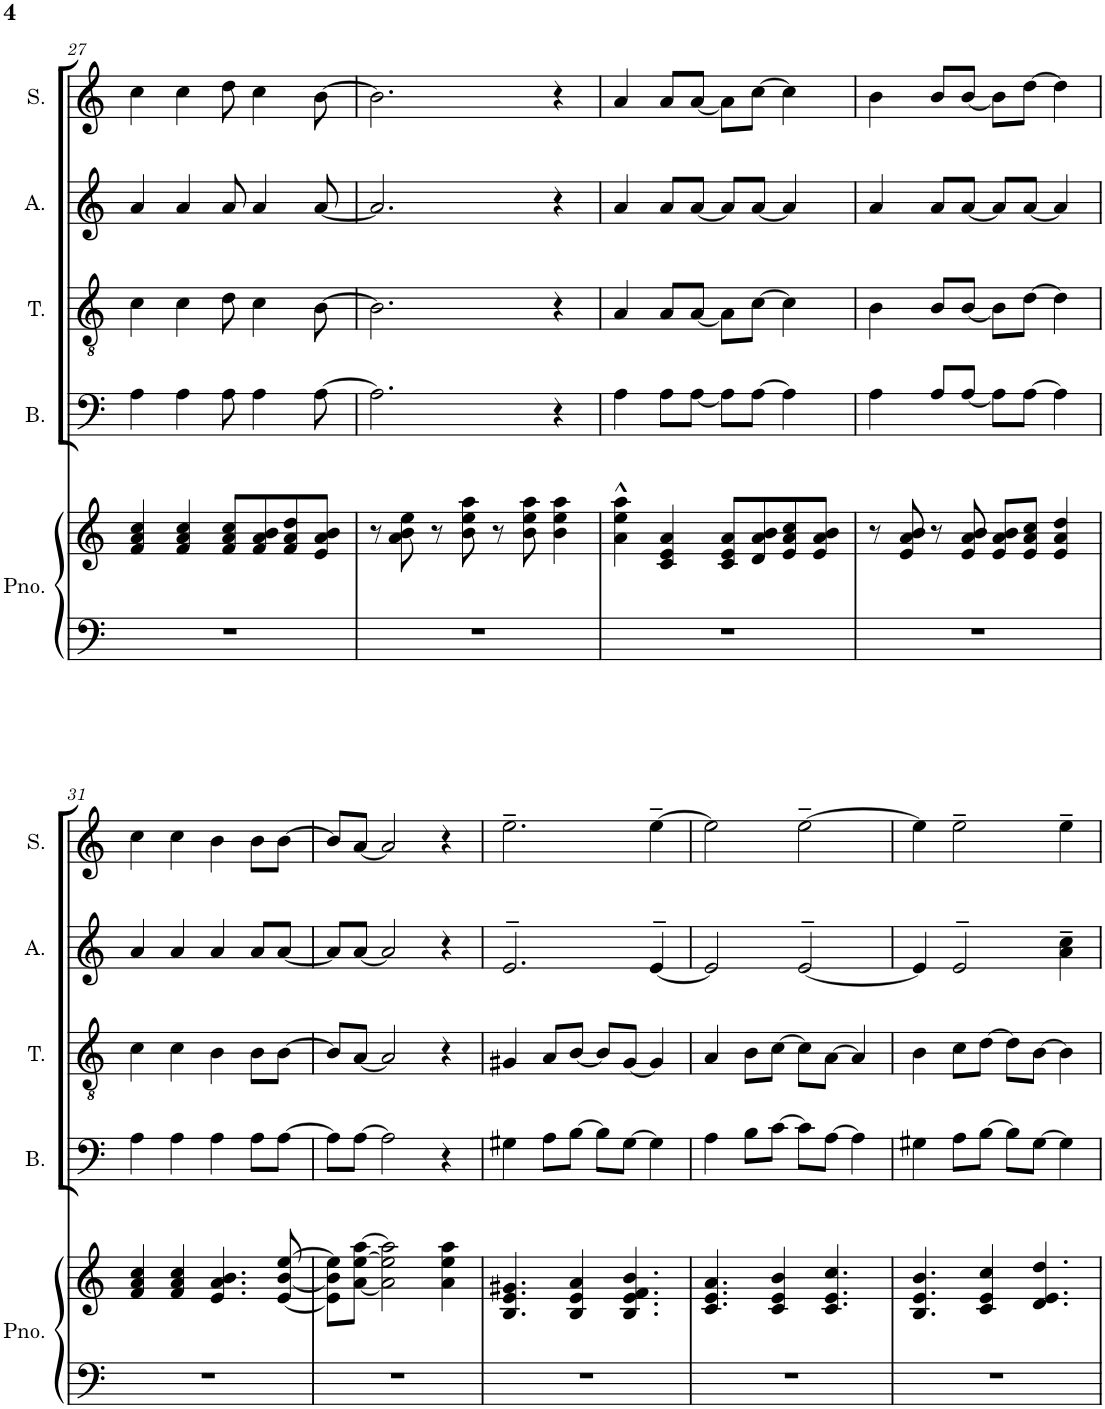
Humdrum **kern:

**kern	**kern	**kern	**kern	**kern	**kern
*part5	*part5	*part4	*part3	*part2	*part1
*staff6	*staff5	*staff4	*staff3	*staff2	*staff1
*I"Piano	*	*I"Bass	*I"Tenor	*I"Alto	*I"Soprano
*I'Pno.	*	*I'B.	*I'T.	*I'A.	*I'S.
!!LO:PB:g=z
*clefF4	*clefG2	*clefF4	*clefGv2	*clefG2	*clefG2
*k[]	*k[]	*k[]	*k[]	*k[]	*k[]
*M4/4	*M4/4	*M4/4	*M4/4	*M4/4	*M4/4
=27	=27	=27	=27	=27	=27
1r	4f/ 4a/ 4cc/	4A\	4c\	4a/	4cc\
.	4f/ 4a/ 4cc/	4A\	4c\	4a/	4cc\
.	8f/ 8a/ 8cc/L	8A\	8d\	8a/	8dd\
.	8f/ 8a/ 8b/	4A\	4c\	4a/	4cc\
.	8f/ 8a/ 8dd/	.	.	.	.
.	8e/ 8a/ 8b/J	[8A\	[8B\	[8a/	[8b\
=28	=28	=28	=28	=28	=28
1r	8r	2.A\]	2.B\]	2.a/]	2.b\]
.	8a\ 8b\ 8ee\	.	.	.	.
.	8r	.	.	.	.
.	8b\ 8ee\ 8aa\	.	.	.	.
.	8r	.	.	.	.
.	8b\ 8ee\ 8aa\	.	.	.	.
.	4b\ 4ee\ 4aa\	4r	4r	4r	4r
=29	=29	=29	=29	=29	=29
1r	4a\^^ 4ee\^^ 4aa\^^	4A\	4A/	4a/	4a/
.	4c/ 4e/ 4a/	8A\L	8A/L	8a/L	8a/L
.	.	[<8A\J	[<8A/J	[<8a/J	[<8a/J
.	8c/ 8e/ 8a/L	8A\L]	8A\L]	8a/L]	8a\L]
.	8d/ 8a/ 8b/	[8A\J	[8c\J	[8a/J	[8cc\J
.	8e/ 8a/ 8cc/	4A\]	4c\]	4a/]	4cc\]
.	8e/ 8a/ 8b/J	.	.	.	.
=30	=30	=30	=30	=30	=30
1r	8r	4A\	4B\	4a/	4b\
.	8e/ 8a/ 8b/	.	.	.	.
.	8r	8A/L	8B/L	8a/L	8b/L
.	8e/ 8a/ 8b/	[<8A/J	[<8B/J	[<8a/J	[<8b/J
.	8e/ 8a/ 8b/L	8A\L]	8B\L]	8a/L]	8b\L]
.	8e/ 8a/ 8cc/J	[8A\J	[8d\J	[8a/J	[8dd\J
.	4e/ 4a/ 4dd/	4A\]	4d\]	4a/]	4dd\]
!!LO:LB:g=z
=31	=31	=31	=31	=31	=31
1r	4f/ 4a/ 4cc/	4A\	4c\	4a/	4cc\
.	4f/ 4a/ 4cc/	4A\	4c\	4a/	4cc\
.	4.e/ 4.a/ 4.b/	4A\	4B\	4a/	4b\
.	.	8A\L	8B\L	8a/L	8b\L
.	[8e/ [8b/ [8ee/	[8A\J	[8B\J	[8a/J	[8b\J
=32	=32	=32	=32	=32	=32
1r	8e\] 8b\] 8ee\]L	8A\L]	8B/L]	8a/L]	8b/L]
.	[8a\ [8ee\ [8aa\J	[8A\J	[8A/J	[8a/J	[8a/J
.	2a\] 2ee\] 2aa\]	2A\]	2A/]	2a/]	2a/]
.	4a\ 4ee\ 4aa\	4r	4r	4r	4r
=33	=33	=33	=33	=33	=33
1r	4.B/ 4.e/ 4.g#X/	4G#X\	4G#X/	2.e~>/	2.ee~\
.	.	8A\L	8A/L	.	.
.	4B/ 4e/ 4a/	[8B\J	[8B/J	.	.
.	.	8B\L]	8B/L]	.	.
.	4.B/ 4.e/ 4.f/ 4.b/	[8G#\J	[8G#/J	.	.
.	.	4G#\]	4G#/]	[4e~>/	[4ee~\
=34	=34	=34	=34	=34	=34
1r	4.c/ 4.e/ 4.a/	4A\	4A/	2e/]	2ee\]
.	.	8B\L	8B\L	.	.
.	4c/ 4e/ 4b/	[8c\J	[8c\J	.	.
.	.	8c\L]	8c\L]	[2e~>/	[2ee~\
.	4.c/ 4.e/ 4.cc/	[8A\J	[8A\J	.	.
.	.	4A\]	4A/]	.	.
=35	=35	=35	=35	=35	=35
1r	4.B/ 4.e/ 4.b/	4G#X\	4B\	4e/]	4ee\]
.	.	8A\L	8c\L	2e~>/	2ee~\
.	4c/ 4e/ 4cc/	[8B\J	[8d\J	.	.
.	.	8B\L]	8d\L]	.	.
.	4.d/ 4.e/ 4.dd/	[8G#\J	[8B\J	.	.
.	.	4G#\]	4B\]	4a\~ 4cc\~	4ee~\
=	=	=	=	=	=
*-	*-	*-	*-	*-	*-
